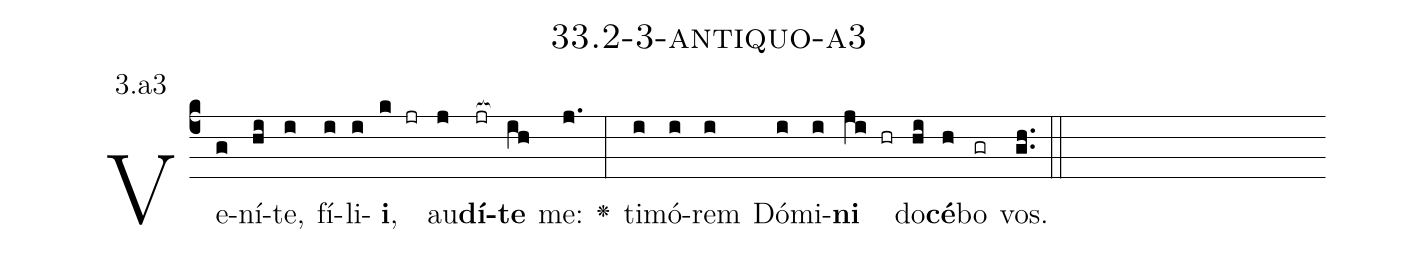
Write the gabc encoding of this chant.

name: 33.2-3-antiquo-a3;
annotation: 3.a3;
%%
(c4)Ve(g)ní(hi)te,(i) fí(i)li(i)<b>i</b>,(k jr) au(j)<b>dí</b>(jr[ocb:1{])<b>te</b>(ih[ocb:0}]) me:(j.) <v>\greheightstar</v>(:) ti(i)mó(i)rem(i) Dó(i)mi(i)<b>ni</b>(ji hr) do(hi)<b>cé</b>(h)bo(gr) vos.(gh..) (::)


%E(i) u(i) o(ji) u(hi) a(h) e.(gh..) (::)
